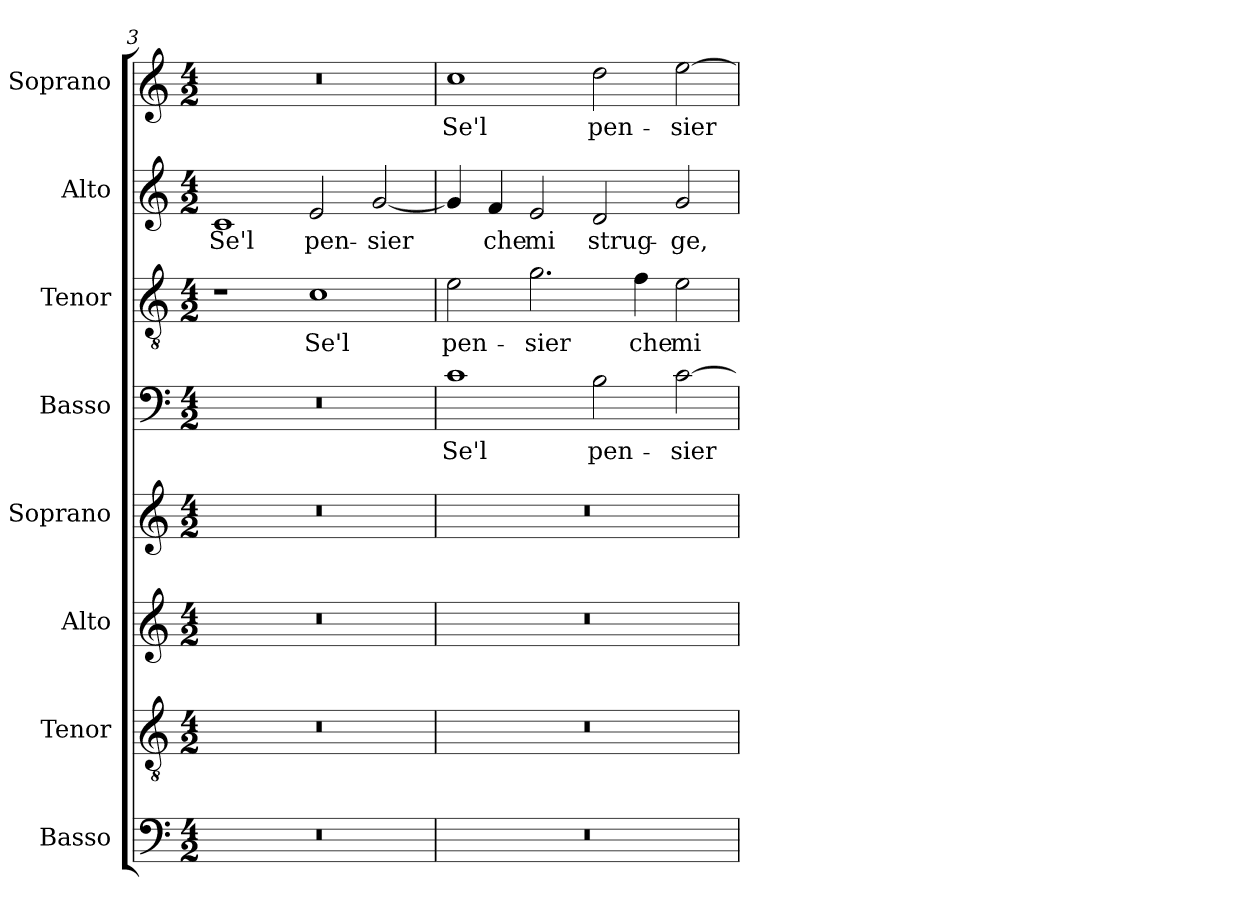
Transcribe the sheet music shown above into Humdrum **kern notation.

**kern	**kern	**kern	**kern	**kern	**text	**kern	**text	**kern	**text	**kern	**text
*part8	*part7	*part6	*part5	*part4	*part4	*part3	*part3	*part2	*part2	*part1	*part1
*staff8	*staff7	*staff6	*staff5	*staff4	*staff4	*staff3	*staff3	*staff2	*staff2	*staff1	*staff1
*I"Basso	*I"Tenor	*I"Alto	*I"Soprano	*I"Basso	*	*I"Tenor	*	*I"Alto	*	*I"Soprano	*
*	*I'T.	*I'A.	*I'Sop.	*	*	*I'T.	*	*I'A.	*	*I'Sop.	*
*clefF4	*clefGv2	*clefG2	*clefG2	*clefF4	*	*clefGv2	*	*clefG2	*	*clefG2	*
*	*ITrd7c12	*	*	*	*	*ITrd7c12	*	*	*	*	*
*k[]	*k[]	*k[]	*k[]	*k[]	*	*k[]	*	*k[]	*	*k[]	*
*C:	*C:	*C:	*C:	*C:	*	*C:	*	*C:	*	*C:	*
*M4/2	*M4/2	*M4/2	*M4/2	*M4/2	*	*M4/2	*	*M4/2	*	*M4/2	*
=3	=3	=3	=3	=3	=3	=3	=3	=3	=3	=3	=3
!LO:N:vis=1	!LO:N:vis=1	!LO:N:vis=1	!LO:N:vis=1	!LO:N:vis=1	!	!	!	!	!	!	!
!	!	!	!	!	!	!	!	!	!LO:LY:b:color=#000000	!LO:N:vis=1	!
0r	0r	0r	0r	0r	.	1r	.	1ci	Se'l	0r	.
!	!	!	!	!	!	!	!LO:LY:b:color=#000000	!	!	!	!
!	!	!	!	!	!	!	!	!	!LO:LY:b:color=#000000	!	!
.	.	.	.	.	.	1Ci	Se'l	2ei/	pen-	.	.
!	!	!	!	!	!	!	!	!	!LO:LY:b:color=#000000	!	!
.	.	.	.	.	.	.	.	[2gi/	-sier	.	.
=4	=4	=4	=4	=4	=4	=4	=4	=4	=4	=4	=4
!LO:N:vis=1	!LO:N:vis=1	!LO:N:vis=1	!LO:N:vis=1	!	!	!	!	!	!	!	!
!	!	!	!	!	!LO:LY:b:color=#000000	!	!	!	!	!	!
!	!	!	!	!	!	!	!LO:LY:b:color=#000000	!	!	!	!
!	!	!	!	!	!	!	!	!	!	!	!LO:LY:b:color=#000000
0r	0r	0r	0r	1ci	Se'l	2Ei\	pen-	4gi/]	.	1cci	Se'l
!	!	!	!	!	!	!	!	!	!LO:LY:b:color=#000000	!	!
.	.	.	.	.	.	.	.	4fi/	che	.	.
!	!	!	!	!	!	!	!LO:LY:b:color=#000000	!	!	!	!
!	!	!	!	!	!	!	!	!	!LO:LY:b:color=#000000	!	!
.	.	.	.	.	.	2.Gi\	-sier	2ei/	mi	.	.
!	!	!	!	!	!LO:LY:b:color=#000000	!	!	!	!	!	!
!	!	!	!	!	!	!	!	!	!LO:LY:b:color=#000000	!	!
!	!	!	!	!	!	!	!	!	!	!	!LO:LY:b:color=#000000
.	.	.	.	2Bi\	pen-	.	.	2di/	strug-	2ddi\	pen-
!	!	!	!	!	!	!	!LO:LY:b:color=#000000	!	!	!	!
.	.	.	.	.	.	4Fi\	che	.	.	.	.
!	!	!	!	!	!LO:LY:b:color=#000000	!	!	!	!	!	!
!	!	!	!	!	!	!	!LO:LY:b:color=#000000	!	!	!	!
!	!	!	!	!	!	!	!	!	!LO:LY:b:color=#000000	!	!
!	!	!	!	!	!	!	!	!	!	!	!LO:LY:b:color=#000000
.	.	.	.	[2ci\	-sier	2Ei\	mi	2gi/	-ge,	[2eei\	-sier
=	=	=	=	=	=	=	=	=	=	=	=
*-	*-	*-	*-	*-	*-	*-	*-	*-	*-	*-	*-
